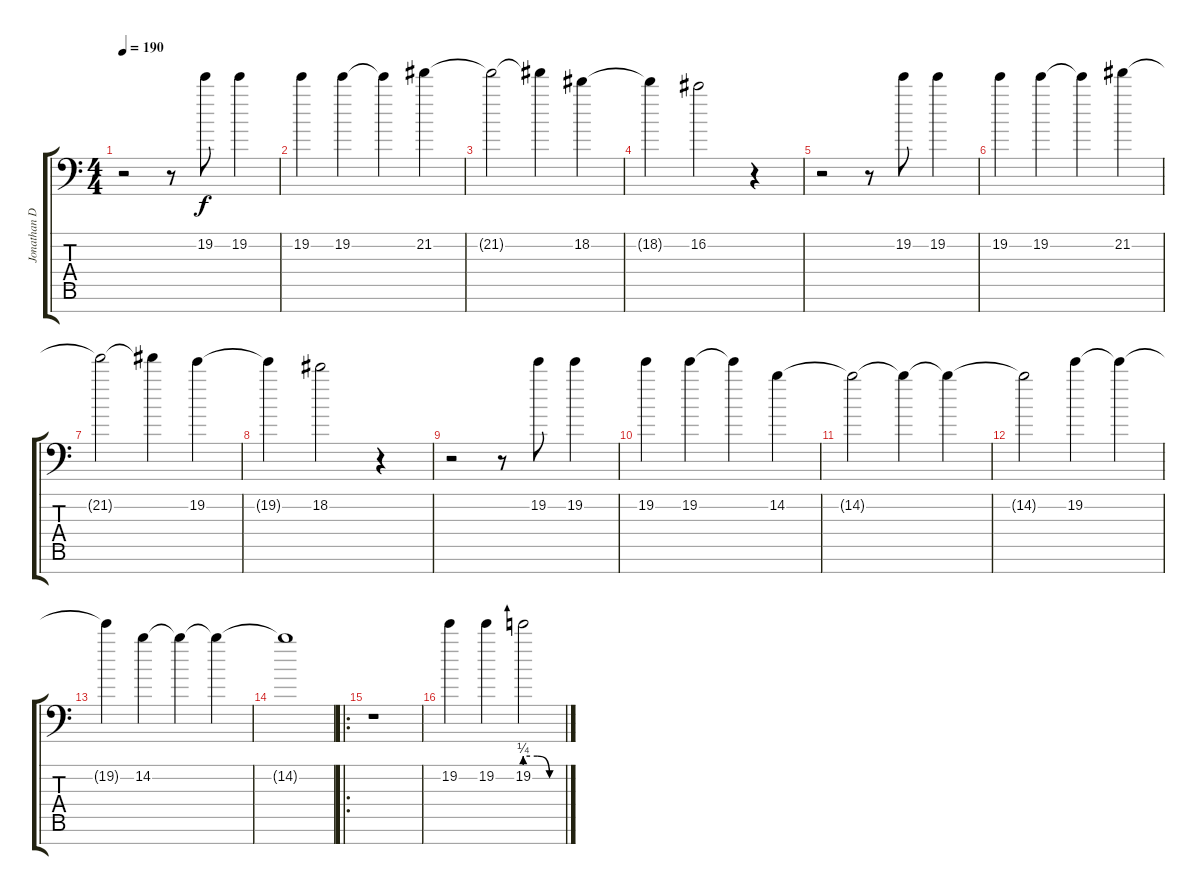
\track ("Jonathan Davis Voice" "Jonathan D") {instrument synthbass2}
\staff {score tabs}
\tuning (D4 A3 F3 C3 G2 D2 A1) {hide}
\ts (4 4)
\tempo 190
\clef f4
\ks c
r.2{dy f} r.8 19.2.8 19.2.4 |
19.2.4 19.2.4 19.2{t}.4 21.2.4 |
21.2{t}.2 21.2{t}.4 18.2.4 |
18.2{t}.4 16.2.2 r.4 |
r.2 r.8 19.2.8 19.2.4 |
19.2.4 19.2.4 19.2{t}.4 21.2.4 |
21.2{t}.2 21.2{t}.4 19.2.4 |
19.2{t}.4 18.2.2 r.4 |
r.2 r.8 19.2.8 19.2.4 |
19.2.4 19.2.4 19.2{t}.4 14.2.4 |
14.2{t}.2 14.2{t}.4 14.2{t}.4 |
14.2{t}.2 19.2.4 19.2{t}.4 |
19.2{t}.4 14.2.4 14.2{t}.4 14.2{t}.4 |
14.2{t}.1 |
\ro
r.1 |
19.2.4 19.2.4 19.2{be (custom 0 1 20 1 40 0 60 0)}.2
